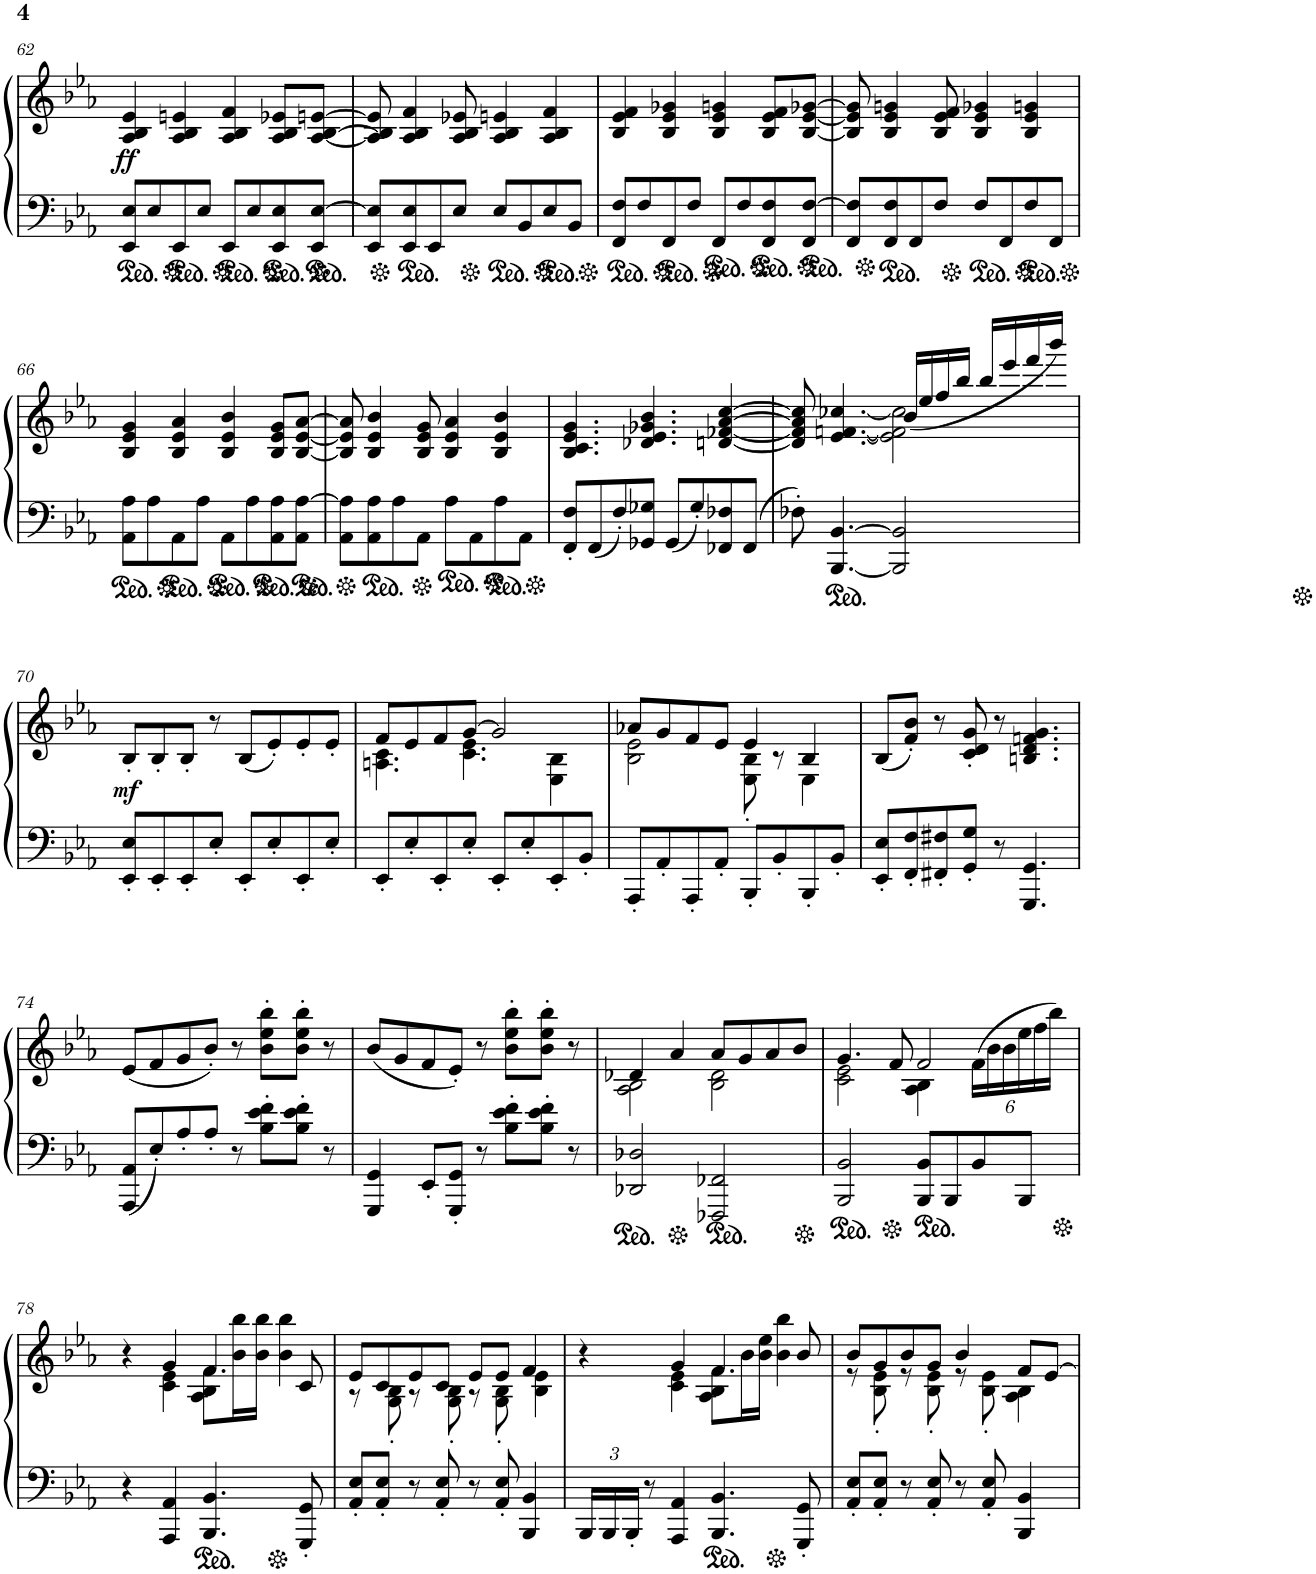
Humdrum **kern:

**kern	**kern	**dynam
*part1	*part1	*part1
*staff2	*staff1	*staff1/2
*I"Piano	*	*
*I'Pno.	*	*
!!LO:PB:g=z
*clefF4	*clefG2	*
*k[b-e-a-]	*k[b-e-a-]	*
*M4/4	*M4/4	*
=62	=62	=62
!	!	!LO:DY:b
8EE-/ 8E-/L	4A-/ 4B-/ 4e-/	ff
8E-/	.	.
8EE-/	4A-/ 4B-/ 4en/	.
8E-/J	.	.
8EE-/L	4A-/ 4B-/ 4f/	.
8E-/	.	.
8EE-/ 8E-/	8A-/ 8B-/ 8e-X/L	.
8EE-/ [8E-/J	[8A-/ [8B-/ [8en/J	.
=63	=63	=63
8EE-/ 8E-/]L	8A-/] 8B-/] 8e/]	.
8EE-/ 8E-/	4A-/ 4B-/ 4f/	.
8EE-/	.	.
8E-/J	8A-/ 8B-/ 8e-X/	.
8E-/L	4A-/ 4B-/ 4en/	.
8BB-/	.	.
8E-/	4A-/ 4B-/ 4f/	.
8BB-/J	.	.
=64	=64	=64
8FF/ 8F/L	4B-/ 4e-/ 4f/	.
8F/	.	.
8FF/	4B-/ 4e-/ 4g-X/	.
8F/J	.	.
8FF/L	4B-/ 4e-/ 4gn/	.
8F/	.	.
8FF/ 8F/	8B-/ 8e-/ 8f/L	.
8FF/ [8F/J	[8B-/ [8e-/ [8g-X/J	.
=65	=65	=65
8FF/ 8F/]L	8B-/] 8e-/] 8g-/]	.
8FF/ 8F/	4B-/ 4e-/ 4gn/	.
8FF/	.	.
8F/J	8B-/ 8e-/ 8f/	.
8F/L	4B-/ 4e-/ 4g-X/	.
8FF/	.	.
8F/	4B-/ 4e-/ 4gn/	.
8FF/J	.	.
!!LO:LB:g=z
=66	=66	=66
8AA-\ 8A-\L	4B-/ 4e-/ 4g/	.
8A-\	.	.
8AA-\	4B-/ 4e-/ 4a-/	.
8A-\J	.	.
8AA-\L	4B-/ 4e-/ 4b-/	.
8A-\	.	.
8AA-\ 8A-\	8B-/ 8e-/ 8g/L	.
8AA-\ [8A-\J	[8B-/ [8e-/ [8a-/J	.
=67	=67	=67
8AA-\ 8A-\]L	8B-/] 8e-/] 8a-/]	.
8AA-\ 8A-\	4B-/ 4e-/ 4b-/	.
8A-\	.	.
8AA-\J	8B-/ 8e-/ 8g/	.
8A-\L	4B-/ 4e-/ 4a-/	.
8AA-\	.	.
8A-\	4B-/ 4e-/ 4b-/	.
8AA-\J	.	.
=68	=68	=68
8FF/' 8F/'L	4.B-/ 4.c/ 4.e-/ 4.g/	.
8FF/	.	.
8F'/	.	.
8GG-X/ 8G-X/J	4.d-X/ 4.e-/ 4.g-X/ 4.b-/	.
8GG-/L	.	.
8G-'/	.	.
8FF-X/ 8F-X/	[4dn/ [4f-X/ [4a-/ [4cc/	.
8FF-/J	.	.
=69	=69	=69
*	*^	*
8F-X'\	8d/] 8f-/] 8a-/] 8cc/]	2ryy	.
[4.BBB-/ [4.BB-/	[<4.e-/ [4.fn/ [4.cc-X/	.	.
2BBB-/] 2BB-/]	2e-\] 2f\] 2cc-\]	(16b-/LL	.
.	.	16ee-/	.
.	.	16ff/	.
.	.	16bb-/JJ	.
.	.	16bb-/LL	.
.	.	16eee-/	.
.	.	16fff/	.
.	.	16bbb-/JJ)	.
!!LO:LB:g=z
=70	=70	=70	=70
!	!	!	!LO:DY:b
*	*v	*v	*
8EE-/' 8E-/'L	8B-'/L	mf
8EE-'/	8B-'/	.
8EE-'/	8B-'/J	.
8E-'/J	8r	.
8EE-'/L	(8B-/L	.
8E-'/	8e-'/)	.
8EE-'/	8e-'/	.
8E-'/J	8e-'/J	.
=71	=71	=71
*	*^	*
8EE-'/L	8f/L	4.An\ 4.c\	.
8E-'/	8e-/	.	.
8EE-'/	8f/	.	.
8E-'/J	[8g/J	4.c\ 4.e-\	.
8EE-'/L	2g/]	.	.
8E-'/	.	.	.
8EE-'/	.	4E-\ 4B-\	.
8BB-'/J	.	.	.
=72	=72	=72	=72
8AAA-'/L	8a-X/L	2B-\ 2e-\	.
8AA-'/	8g/	.	.
8AAA-'/	8f/	.	.
8AA-'/J	8e-/J	.	.
8BBB-'/L	4e-/	8E-\'< 8B-\'<	.
8BB-'/	.	8r	.
8BBB-'/	4B-/	4E-\	.
8BB-'/J	.	.	.
*	*v	*v	*
=73	=73	=73
8EE-/' 8E-/'L	(8B-/L	.
8FF/' 8F/'	8f/' 8b-/'J)	.
8FF#X/' 8F#X/'	8r	.
8GG/' 8G/'J	8c/' 8d/' 8g/'	.
8r	8r	.
4.GGG/ 4.GG/	4.Bn/ 4.d/ 4.fn/ 4.g/	.
!!LO:LB:g=z
=74	=74	=74
8AAA-/ 8AA-/L	(8e-/L	.
8E-'/	8f/	.
8A-'/	8g/	.
8A-'/J	8b-'/J)	.
8r	8r	.
8B-\' 8e-\' 8f\'L	8b-\' 8ee-\' 8bb-\'L	.
8B-\' 8e-\' 8f\'J	8b-\' 8ee-\' 8bb-\'J	.
8r	8r	.
=75	=75	=75
4GGG/ 4GG/	(8b-/L	.
.	8g/	.
8EE-'/L	8f/	.
8GGG/' 8GG/'J	8e-'/J)	.
8r	8r	.
8B-\' 8e-\' 8f\'L	8b-\' 8ee-\' 8bb-\'L	.
8B-\' 8e-\' 8f\'J	8b-\' 8ee-\' 8bb-\'J	.
8r	8r	.
=76	=76	=76
*	*^	*
2DD-X/ 2D-X/	4d-X/	2A-\ 2B-\	.
.	4a-/	.	.
2FFF-X/ 2FF-X/	8a-/L	2B-\ 2d-\	.
.	8g/	.	.
.	8a-/	.	.
.	8b-/J	.	.
=77	=77	=77	=77
2BBB-/ 2BB-/	4.g/	2c\ 2e-\	.
.	8f/	.	.
8BBB-/ 8BB-/L	2f/	4A-\ 4B-\	.
8BBB-/	.	.	.
*	*	*Xbrackettup	*
8BB-/	.	(>24f\LL	.
.	.	24b-\	.
.	.	24b-\	.
8BBB-/J	.	24ee-\	.
.	.	24ff\	.
.	.	24bb-\JJ)	.
!!LO:LB:g=z	!!
=78	=78	=78	=78
4r	4r	4ryy	.
4AAA-/ 4AA-/	4g/	4c\ 4e-\	.
4.BBB-/ 4.BB-/	4.f/	8A-\ 8B-\ 8f\L	.
.	.	16b-\ 16bb-\L	.
.	.	16b-\ 16bb-\JJ	.
.	.	4b-\ 4bb-\	.
8GGG/' 8GG/'	8c/	.	.
=79	=79	=79	=79
8AA-/' 8E-/'L	8e-/L	8r	.
8AA-/' 8E-/'J	8c/	8G\' 8B-\'	.
8r	8e-/	8r	.
8AA-/' 8E-/'	8c/J	8G\' 8B-\'	.
8r	8e-/L	8r	.
8AA-/' 8E-/'	8e-/J	8G\' 8B-\'	.
4BBB-/ 4BB-/	4f/	4B-\ 4e-\	.
=80	=80	=80	=80
*Xbrackettup	*	*	*
24BBB-/LL	4r	4ryy	.
24BBB-/	.	.	.
24BBB-'/JJ	.	.	.
8r	.	.	.
4AAA-/ 4AA-/	4g/	4c\ 4e-\	.
4.BBB-/ 4.BB-/	4.f/	8A-\ 8B-\ 8f\L	.
.	.	16b-\L	.
.	.	16b-\ 16ee-\JJ	.
.	.	4b-\ 4bb-\	.
8GGG/' 8GG/'	8b-/	.	.
=81	=81	=81	=81
8AA-/' 8E-/'L	8b-/L	8r	.
8AA-/' 8E-/'J	8g/	8B-\' 8e-\'	.
8r	8b-/	8r	.
8AA-/' 8E-/'	8g/J	8B-\' 8e-\'	.
8r	4b-/	8r	.
8AA-/' 8E-/'	.	8B-\' 8e-\'	.
4BBB-/ 4BB-/	8f/L	4A-\ 4B-\	.
.	[8e-/J	.	.
*	*v	*v	*
=	=	=
*-	*-	*-
